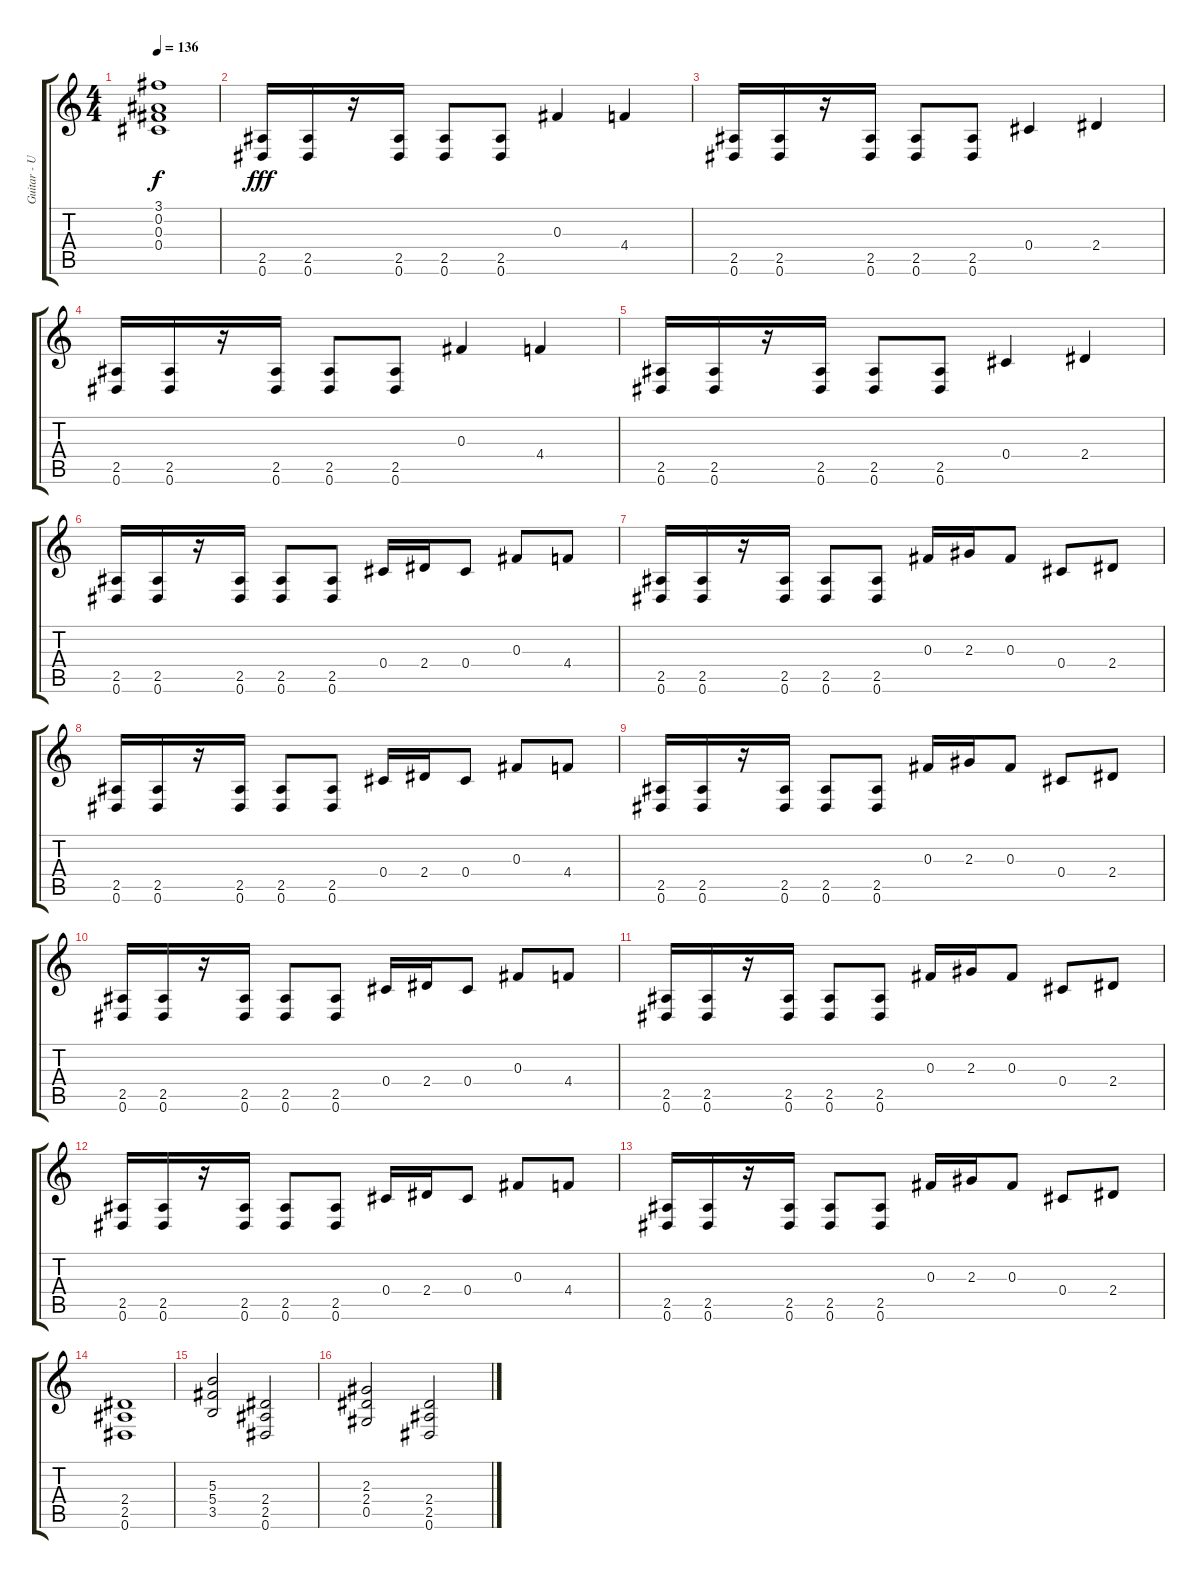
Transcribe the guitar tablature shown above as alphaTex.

\track ("Guitar - Uriy Melisov" "Guitar - U") {instrument distortionguitar}
\staff {score tabs}
\tuning (Eb4 Bb3 Gb3 Db3 Ab2 Eb2) {hide}
\ts (4 4)
\tempo 136
\clef g2
\ks c
(3.1{t} 0.2{t} 0.3{t} 0.4{t}).1{dy f} |
(2.5 0.6).16{dy fff} (2.5 0.6).16 r.16 (2.5 0.6).16 (2.5 0.6).8 (2.5 0.6).8 0.3.4 4.4.4 |
(2.5 0.6).16 (2.5 0.6).16 r.16 (2.5 0.6).16 (2.5 0.6).8 (2.5 0.6).8 0.4.4 2.4.4 |
(2.5 0.6).16 (2.5 0.6).16 r.16 (2.5 0.6).16 (2.5 0.6).8 (2.5 0.6).8 0.3.4 4.4.4 |
(2.5 0.6).16 (2.5 0.6).16 r.16 (2.5 0.6).16 (2.5 0.6).8 (2.5 0.6).8 0.4.4 2.4.4 |
(2.5 0.6).16 (2.5 0.6).16 r.16 (2.5 0.6).16 (2.5 0.6).8 (2.5 0.6).8 0.4.16 2.4.16 0.4.8 0.3.8 4.4.8 |
(2.5 0.6).16 (2.5 0.6).16 r.16 (2.5 0.6).16 (2.5 0.6).8 (2.5 0.6).8 0.3.16 2.3.16 0.3.8 0.4.8 2.4.8 |
(2.5 0.6).16 (2.5 0.6).16 r.16 (2.5 0.6).16 (2.5 0.6).8 (2.5 0.6).8 0.4.16 2.4.16 0.4.8 0.3.8 4.4.8 |
(2.5 0.6).16 (2.5 0.6).16 r.16 (2.5 0.6).16 (2.5 0.6).8 (2.5 0.6).8 0.3.16 2.3.16 0.3.8 0.4.8 2.4.8 |
(2.5 0.6).16 (2.5 0.6).16 r.16 (2.5 0.6).16 (2.5 0.6).8 (2.5 0.6).8 0.4.16 2.4.16 0.4.8 0.3.8 4.4.8 |
(2.5 0.6).16 (2.5 0.6).16 r.16 (2.5 0.6).16 (2.5 0.6).8 (2.5 0.6).8 0.3.16 2.3.16 0.3.8 0.4.8 2.4.8 |
(2.5 0.6).16 (2.5 0.6).16 r.16 (2.5 0.6).16 (2.5 0.6).8 (2.5 0.6).8 0.4.16 2.4.16 0.4.8 0.3.8 4.4.8 |
(2.5 0.6).16 (2.5 0.6).16 r.16 (2.5 0.6).16 (2.5 0.6).8 (2.5 0.6).8 0.3.16 2.3.16 0.3.8 0.4.8 2.4.8 |
(2.4 2.5 0.6).1 |
(5.3 5.4 3.5).2 (2.4 2.5 0.6).2 |
(2.3 2.4 0.5).2 (2.4 2.5 0.6).2
